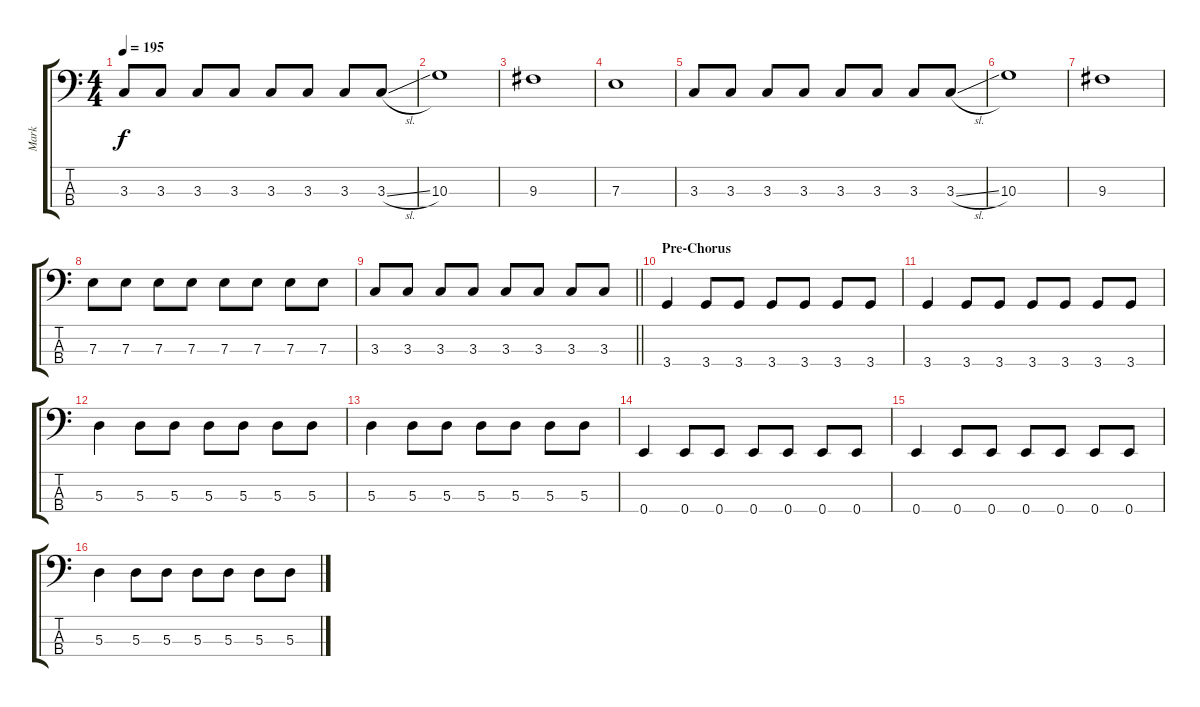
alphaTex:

\track ("Mark" "Mark") {instrument electricbasspick}
\staff {score tabs}
\tuning (G2 D2 A1 E1) {hide}
\ts (4 4)
\tempo 195
\clef f4
\ks c
3.3.8{dy f} 3.3.8 3.3.8 3.3.8 3.3.8 3.3.8 3.3.8 3.3{sl}.8 |
10.3.1 |
9.3.1 |
7.3.1 |
3.3.8 3.3.8 3.3.8 3.3.8 3.3.8 3.3.8 3.3.8 3.3{sl}.8 |
10.3.1 |
9.3.1 |
7.3.8 7.3.8 7.3.8 7.3.8 7.3.8 7.3.8 7.3.8 7.3.8 |
\barLineRight lightlight
3.3.8 3.3.8 3.3.8 3.3.8 3.3.8 3.3.8 3.3.8 3.3.8 |
\section ("" "Pre-Chorus")
3.4.4 3.4.8 3.4.8 3.4.8 3.4.8 3.4.8 3.4.8 |
3.4.4 3.4.8 3.4.8 3.4.8 3.4.8 3.4.8 3.4.8 |
5.3.4 5.3.8 5.3.8 5.3.8 5.3.8 5.3.8 5.3.8 |
5.3.4 5.3.8 5.3.8 5.3.8 5.3.8 5.3.8 5.3.8 |
0.4.4 0.4.8 0.4.8 0.4.8 0.4.8 0.4.8 0.4.8 |
0.4.4 0.4.8 0.4.8 0.4.8 0.4.8 0.4.8 0.4.8 |
5.3.4 5.3.8 5.3.8 5.3.8 5.3.8 5.3.8 5.3.8
